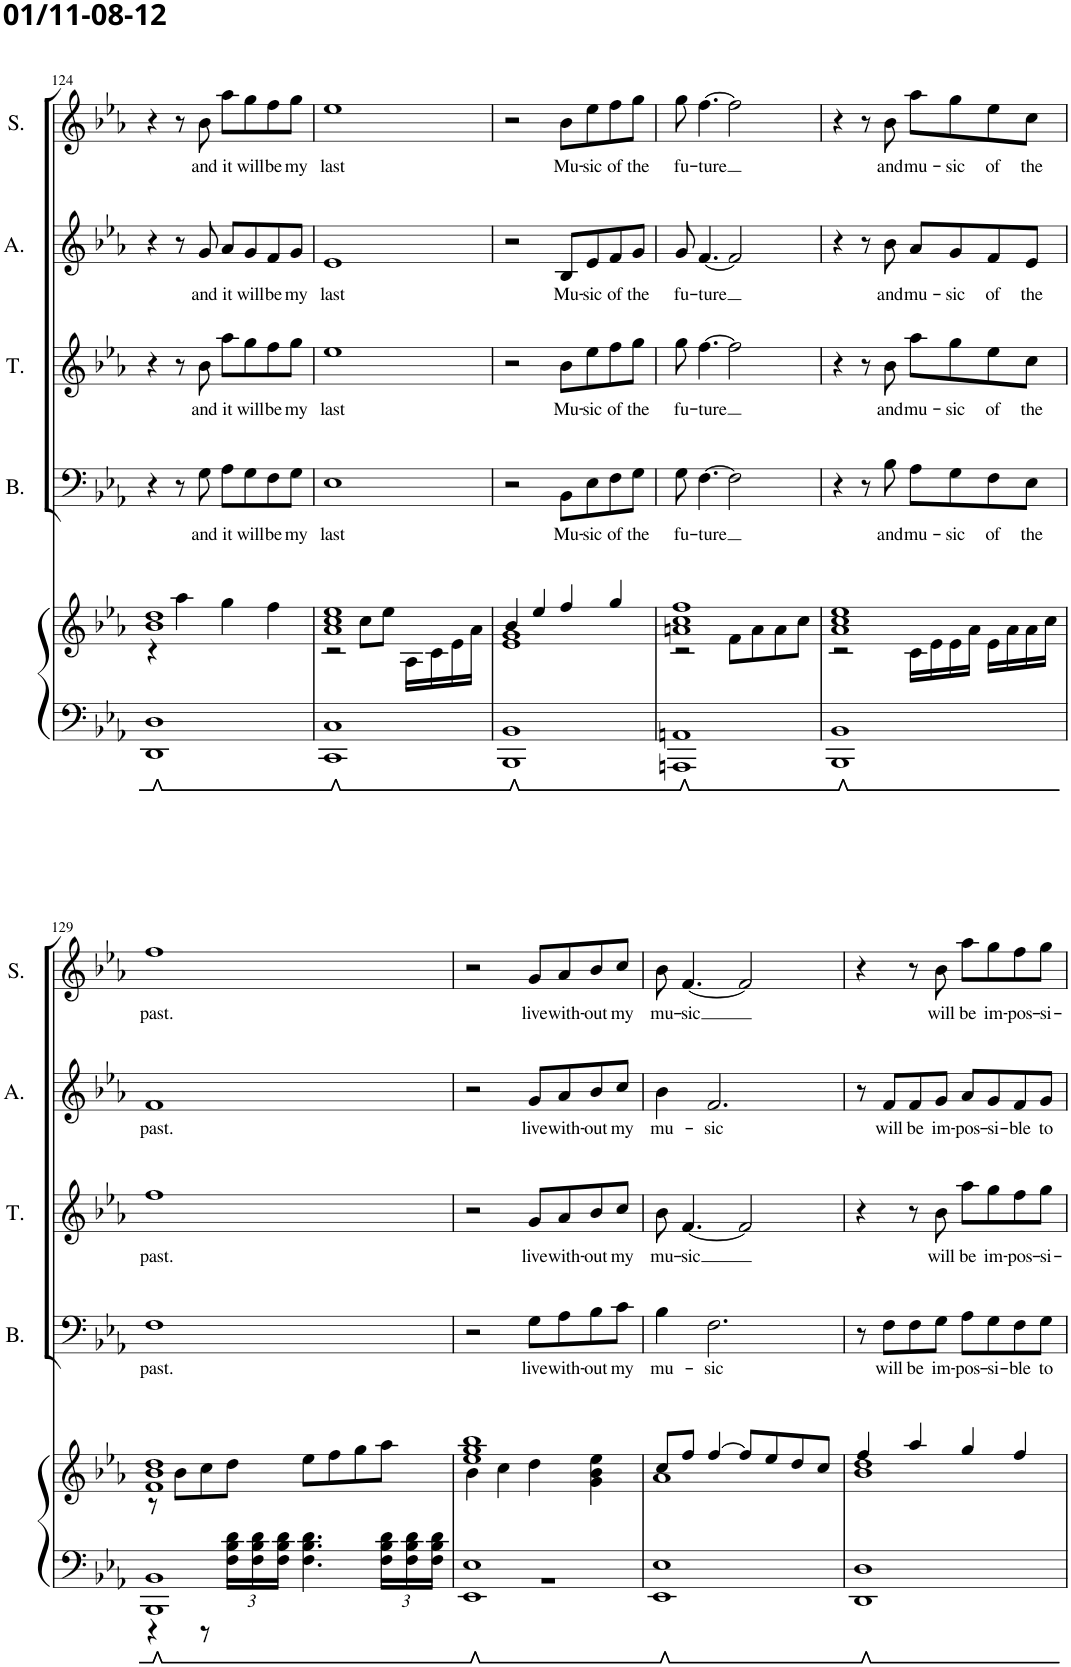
**kern	**kern	**kern	**text	**kern	**text	**kern	**text	**kern	**text
*part5	*part5	*part4	*part4	*part3	*part3	*part2	*part2	*part1	*part1
*staff6	*staff5	*staff4	*staff4	*staff3	*staff3	*staff2	*staff2	*staff1	*staff1
*I"Piano	*	*I"Bariton	*	*I"Tenor	*	*I"Alt	*	*I"Sopraan	*
*I'Pno	*	*I'B.	*	*I'T.	*	*I'A.	*	*I'S.	*
!!LO:PB:g=z
*clefF4	*clefG2	*clefF4	*	*clefG2	*	*clefG2	*	*clefG2	*
*k[b-e-a-]	*k[b-e-a-]	*k[b-e-a-]	*	*k[b-e-a-]	*	*k[b-e-a-]	*	*k[b-e-a-]	*
*M4/4	*M4/4	*M4/4	*	*M4/4	*	*M4/4	*	*M4/4	*
=124	=124	=124	=124	=124	=124	=124	=124	=124	=124
*	*^	*	*	*	*	*	*	*	*
1DD 1D	1b- 1dd	4r	4r	.	4r	.	4r	.	4r	.
.	.	4aa-\	8r	.	8r	.	8r	.	8r	.
!	!	!	!	!LO:LY:b	!	!LO:LY:b	!	!LO:LY:b	!	!LO:LY:b
.	.	.	8G\	and	8b-\	and	8g/	and	8b-\	and
!	!	!	!	!LO:LY:b	!	!LO:LY:b	!	!LO:LY:b	!	!LO:LY:b
.	.	4gg\	8A-\L	it	8aa-\L	it	8a-/L	it	8aa-\L	it
!	!	!	!	!LO:LY:b	!	!LO:LY:b	!	!LO:LY:b	!	!LO:LY:b
.	.	.	8G\	will	8gg\	will	8g/	will	8gg\	will
!	!	!	!	!LO:LY:b	!	!LO:LY:b	!	!LO:LY:b	!	!LO:LY:b
.	.	4ff\	8F\	be	8ff\	be	8f/	be	8ff\	be
!	!	!	!	!LO:LY:b	!	!LO:LY:b	!	!LO:LY:b	!	!LO:LY:b
.	.	.	8G\J	my	8gg\J	my	8g/J	my	8gg\J	my
=125	=125	=125	=125	=125	=125	=125	=125	=125	=125	=125
!	!	!	!	!LO:LY:b	!	!LO:LY:b	!	!LO:LY:b	!	!LO:LY:b
1CC 1C	1a- 1cc 1ee-	2r	1E-	last	1ee-	last	1e-	last	1ee-	last
.	.	8cc\L	.	.	.	.	.	.	.	.
.	.	8ee-\J	.	.	.	.	.	.	.	.
.	.	16A-\LL	.	.	.	.	.	.	.	.
.	.	16c\	.	.	.	.	.	.	.	.
.	.	16e-\	.	.	.	.	.	.	.	.
.	.	16a-\JJ	.	.	.	.	.	.	.	.
=126	=126	=126	=126	=126	=126	=126	=126	=126	=126	=126
1BBB- 1BB-	4b-/	1e- 1g	2r	.	2r	.	2r	.	2r	.
.	4ee-/	.	.	.	.	.	.	.	.	.
!	!	!	!	!LO:LY:b	!	!LO:LY:b	!	!LO:LY:b	!	!LO:LY:b
.	4ff/	.	8BB-\L	Mu-	8b-\L	Mu-	8B-/L	Mu-	8b-\L	Mu-
!	!	!	!	!LO:LY:b	!	!LO:LY:b	!	!LO:LY:b	!	!LO:LY:b
.	.	.	8E-\	-sic	8ee-\	-sic	8e-/	-sic	8ee-\	-sic
!	!	!	!	!LO:LY:b	!	!LO:LY:b	!	!LO:LY:b	!	!LO:LY:b
.	4gg/	.	8F\	of	8ff\	of	8f/	of	8ff\	of
!	!	!	!	!LO:LY:b	!	!LO:LY:b	!	!LO:LY:b	!	!LO:LY:b
.	.	.	8G\J	the	8gg\J	the	8g/J	the	8gg\J	the
=127	=127	=127	=127	=127	=127	=127	=127	=127	=127	=127
!	!	!	!	!LO:LY:b	!	!LO:LY:b	!	!LO:LY:b	!	!LO:LY:b
1AAAn 1AAn	1an 1cc 1ff	2r	8G\	fu-	8gg\	fu-	8g/	fu-	8gg\	fu-
!	!	!	!	!LO:LY:b	!	!LO:LY:b	!	!LO:LY:b	!	!LO:LY:b
.	.	.	[4.F\	-ture	[4.ff\	-ture	[4.f/	-ture	[4.ff\	-ture
.	.	8f\L	2F\]	.	2ff\]	.	2f/]	.	2ff\]	.
.	.	8a\	.	.	.	.	.	.	.	.
.	.	8a\	.	.	.	.	.	.	.	.
.	.	8cc\J	.	.	.	.	.	.	.	.
=128	=128	=128	=128	=128	=128	=128	=128	=128	=128	=128
1BBB- 1BB-	1a- 1cc 1ee-	2r	4r	.	4r	.	4r	.	4r	.
.	.	.	8r	.	8r	.	8r	.	8r	.
!	!	!	!	!LO:LY:b	!	!LO:LY:b	!	!LO:LY:b	!	!LO:LY:b
.	.	.	8B-\	and	8b-\	and	8b-\	and	8b-\	and
!	!	!	!	!LO:LY:b	!	!LO:LY:b	!	!LO:LY:b	!	!LO:LY:b
.	.	16c\LL	8A-\L	mu-	8aa-\L	mu-	8a-/L	mu-	8aa-\L	mu-
.	.	16e-\	.	.	.	.	.	.	.	.
!	!	!	!	!LO:LY:b	!	!LO:LY:b	!	!LO:LY:b	!	!LO:LY:b
.	.	16e-\	8G\	-sic	8gg\	-sic	8g/	-sic	8gg\	-sic
.	.	16a-\JJ	.	.	.	.	.	.	.	.
!	!	!	!	!LO:LY:b	!	!LO:LY:b	!	!LO:LY:b	!	!LO:LY:b
.	.	16e-\LL	8F\	of	8ee-\	of	8f/	of	8ee-\	of
.	.	16a-\	.	.	.	.	.	.	.	.
!	!	!	!	!LO:LY:b	!	!LO:LY:b	!	!LO:LY:b	!	!LO:LY:b
.	.	16a-\	8E-\J	the	8cc\J	the	8e-/J	the	8cc\J	the
.	.	16cc\JJ	.	.	.	.	.	.	.	.
!!LO:LB:g=z
=129	=129	=129	=129	=129	=129	=129	=129	=129	=129	=129
*^	*	*	*	*	*	*	*	*	*	*
!	!	!	!	!	!LO:LY:b	!	!LO:LY:b	!	!LO:LY:b	!	!LO:LY:b
1BBB- 1BB-	4r	1f 1b- 1dd	8r	1F	past.	1ff	past.	1f	past.	1ff	past.
.	.	.	8b-\L	.	.	.	.	.	.	.	.
.	8r	.	8cc\	.	.	.	.	.	.	.	.
*	*Xbrackettup	*	*	*	*	*	*	*	*	*	*
.	24F\ 24B-\ 24d\LL	.	8dd\J	.	.	.	.	.	.	.	.
.	24F\ 24B-\ 24d\	.	.	.	.	.	.	.	.	.	.
.	24F\ 24B-\ 24d\JJ	.	.	.	.	.	.	.	.	.	.
.	4.F\ 4.B-\ 4.d\	.	8ee-\L	.	.	.	.	.	.	.	.
.	.	.	8ff\	.	.	.	.	.	.	.	.
.	.	.	8gg\	.	.	.	.	.	.	.	.
.	24F\ 24B-\ 24d\LL	.	8aa-\J	.	.	.	.	.	.	.	.
.	24F\ 24B-\ 24d\	.	.	.	.	.	.	.	.	.	.
.	24F\ 24B-\ 24d\JJ	.	.	.	.	.	.	.	.	.	.
=130	=130	=130	=130	=130	=130	=130	=130	=130	=130	=130	=130
1EE- 1E-	1r	1ee- 1gg 1bb-	4b-\	2r	.	2r	.	2r	.	2r	.
.	.	.	4cc\	.	.	.	.	.	.	.	.
!	!	!	!	!	!LO:LY:b	!	!LO:LY:b	!	!LO:LY:b	!	!LO:LY:b
.	.	.	4dd\	8G\L	live	8g/L	live	8g/L	live	8g/L	live
!	!	!	!	!	!LO:LY:b	!	!LO:LY:b	!	!LO:LY:b	!	!LO:LY:b
.	.	.	.	8A-\	with-	8a-/	with-	8a-/	with-	8a-/	with-
!	!	!	!	!	!LO:LY:b	!	!LO:LY:b	!	!LO:LY:b	!	!LO:LY:b
.	.	.	4g\ 4b-\ 4ee-\	8B-\	-out	8b-/	-out	8b-/	-out	8b-/	-out
!	!	!	!	!	!LO:LY:b	!	!LO:LY:b	!	!LO:LY:b	!	!LO:LY:b
.	.	.	.	8c\J	my	8cc/J	my	8cc/J	my	8cc/J	my
*v	*v	*	*	*	*	*	*	*	*	*	*
=131	=131	=131	=131	=131	=131	=131	=131	=131	=131	=131
!	!	!	!	!LO:LY:b	!	!LO:LY:b	!	!LO:LY:b	!	!LO:LY:b
1EE- 1E-	8cc/L	1a-	4B-\	mu-	8b-\	mu-	4b-\	mu-	8b-\	mu-
!	!	!	!	!	!	!LO:LY:b	!	!	!	!LO:LY:b
.	8ff/J	.	.	.	[4.f/	-sic	.	.	[4.f/	-sic
!	!	!	!	!LO:LY:b	!	!	!	!LO:LY:b	!	!
.	[4ff/	.	2.F\	-sic	.	.	2.f/	-sic	.	.
.	8ff/L]	.	.	.	2f/]	.	.	.	2f/]	.
.	8ee-/	.	.	.	.	.	.	.	.	.
.	8dd/	.	.	.	.	.	.	.	.	.
.	8cc/J	.	.	.	.	.	.	.	.	.
=132	=132	=132	=132	=132	=132	=132	=132	=132	=132	=132
1DD 1D	4ff/	1b- 1dd	8r	.	4r	.	8r	.	4r	.
!	!	!	!	!LO:LY:b	!	!	!	!LO:LY:b	!	!
.	.	.	8F\L	will	.	.	8f/L	will	.	.
!	!	!	!	!LO:LY:b	!	!	!	!LO:LY:b	!	!
.	4aa-/	.	8F\	be	8r	.	8f/	be	8r	.
!	!	!	!	!LO:LY:b	!	!LO:LY:b	!	!LO:LY:b	!	!LO:LY:b
.	.	.	8G\J	im-	8b-\	will	8g/J	im-	8b-\	will
!	!	!	!	!LO:LY:b	!	!LO:LY:b	!	!LO:LY:b	!	!LO:LY:b
.	4gg/	.	8A-\L	-pos-	8aa-\L	be	8a-/L	-pos-	8aa-\L	be
!	!	!	!	!LO:LY:b	!	!LO:LY:b	!	!LO:LY:b	!	!LO:LY:b
.	.	.	8G\	-si-	8gg\	im-	8g/	-si-	8gg\	im-
!	!	!	!	!LO:LY:b	!	!LO:LY:b	!	!LO:LY:b	!	!LO:LY:b
.	4ff/	.	8F\	-ble	8ff\	-pos-	8f/	-ble	8ff\	-pos-
!	!	!	!	!LO:LY:b	!	!LO:LY:b	!	!LO:LY:b	!	!LO:LY:b
.	.	.	8G\J	to	8gg\J	-si-	8g/J	to	8gg\J	-si-
*	*v	*v	*	*	*	*	*	*	*	*
=	=	=	=	=	=	=	=	=	=
*-	*-	*-	*-	*-	*-	*-	*-	*-	*-
